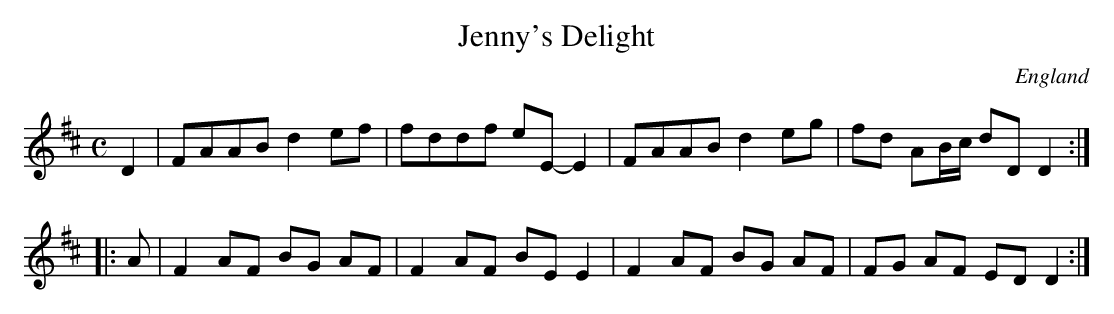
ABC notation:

X:1
T:Jenny's Delight
O:England
M:C
K:D
D2|FAAB d2ef|fddf eE-E2|\
FAAB d2eg|fd AB/2c/2 dDD2:|
|:A|F2AF BG AF|F2AF BE E2|\
F2AF BG AF|FG AF EDD2:|
